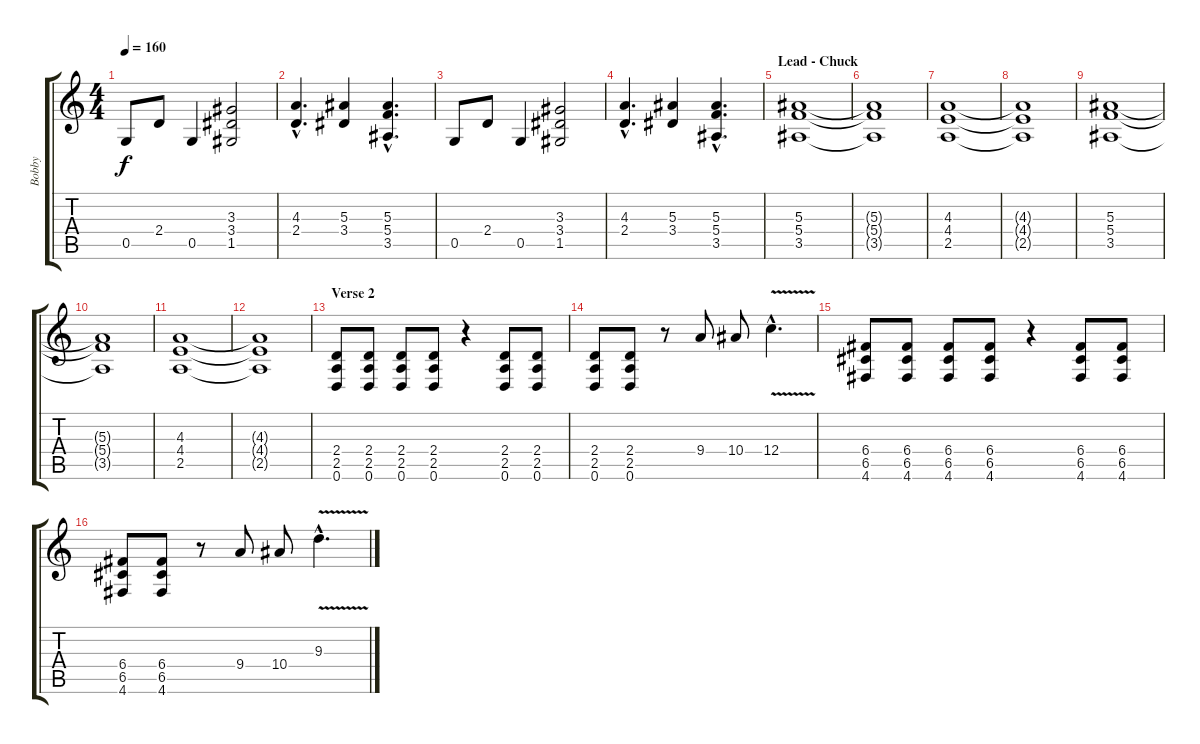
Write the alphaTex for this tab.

\track ("Bobby" "Bobby") {instrument distortionguitar}
\staff {score tabs}
\tuning (D4 A3 F3 C3 G2 D2) {hide}
\ts (4 4)
\tempo 160
\clef g2
\ks c
0.5.8{dy f} 2.4.8 0.5.4 (3.3 3.4 1.5).2 |
(4.3{hac} 2.4{hac}).4{d} (5.3 3.4).4 (5.3{hac} 5.4{hac} 3.5{hac}).4{d} |
0.5.8 2.4.8 0.5.4 (3.3 3.4 1.5).2 |
(4.3{hac} 2.4{hac}).4{d} (5.3 3.4).4 (5.3{hac} 5.4{hac} 3.5{hac}).4{d} |
\section ("" "Lead - Chuck")
(5.3 5.4 3.5).1 |
(5.3{t} 5.4{t} 3.5{t}).1 |
(4.3 4.4 2.5).1 |
(4.3{t} 4.4{t} 2.5{t}).1 |
(5.3 5.4 3.5).1 |
(5.3{t} 5.4{t} 3.5{t}).1 |
(4.3 4.4 2.5).1 |
(4.3{t} 4.4{t} 2.5{t}).1 |
\section ("" "Verse 2")
(2.4 2.5 0.6).8 (2.4 2.5 0.6).8 (2.4 2.5 0.6).8 (2.4 2.5 0.6).8 r.4 (2.4 2.5 0.6).8 (2.4 2.5 0.6).8 |
(2.4 2.5 0.6).8 (2.4 2.5 0.6).8 r.8 9.4.8 10.4.8 12.4{v hac}.4{d} |
(6.4 6.5 4.6).8 (6.4 6.5 4.6).8 (6.4 6.5 4.6).8 (6.4 6.5 4.6).8 r.4 (6.4 6.5 4.6).8 (6.4 6.5 4.6).8 |
(6.4 6.5 4.6).8 (6.4 6.5 4.6).8 r.8 9.4.8 10.4.8 9.3{v hac}.4{d}
